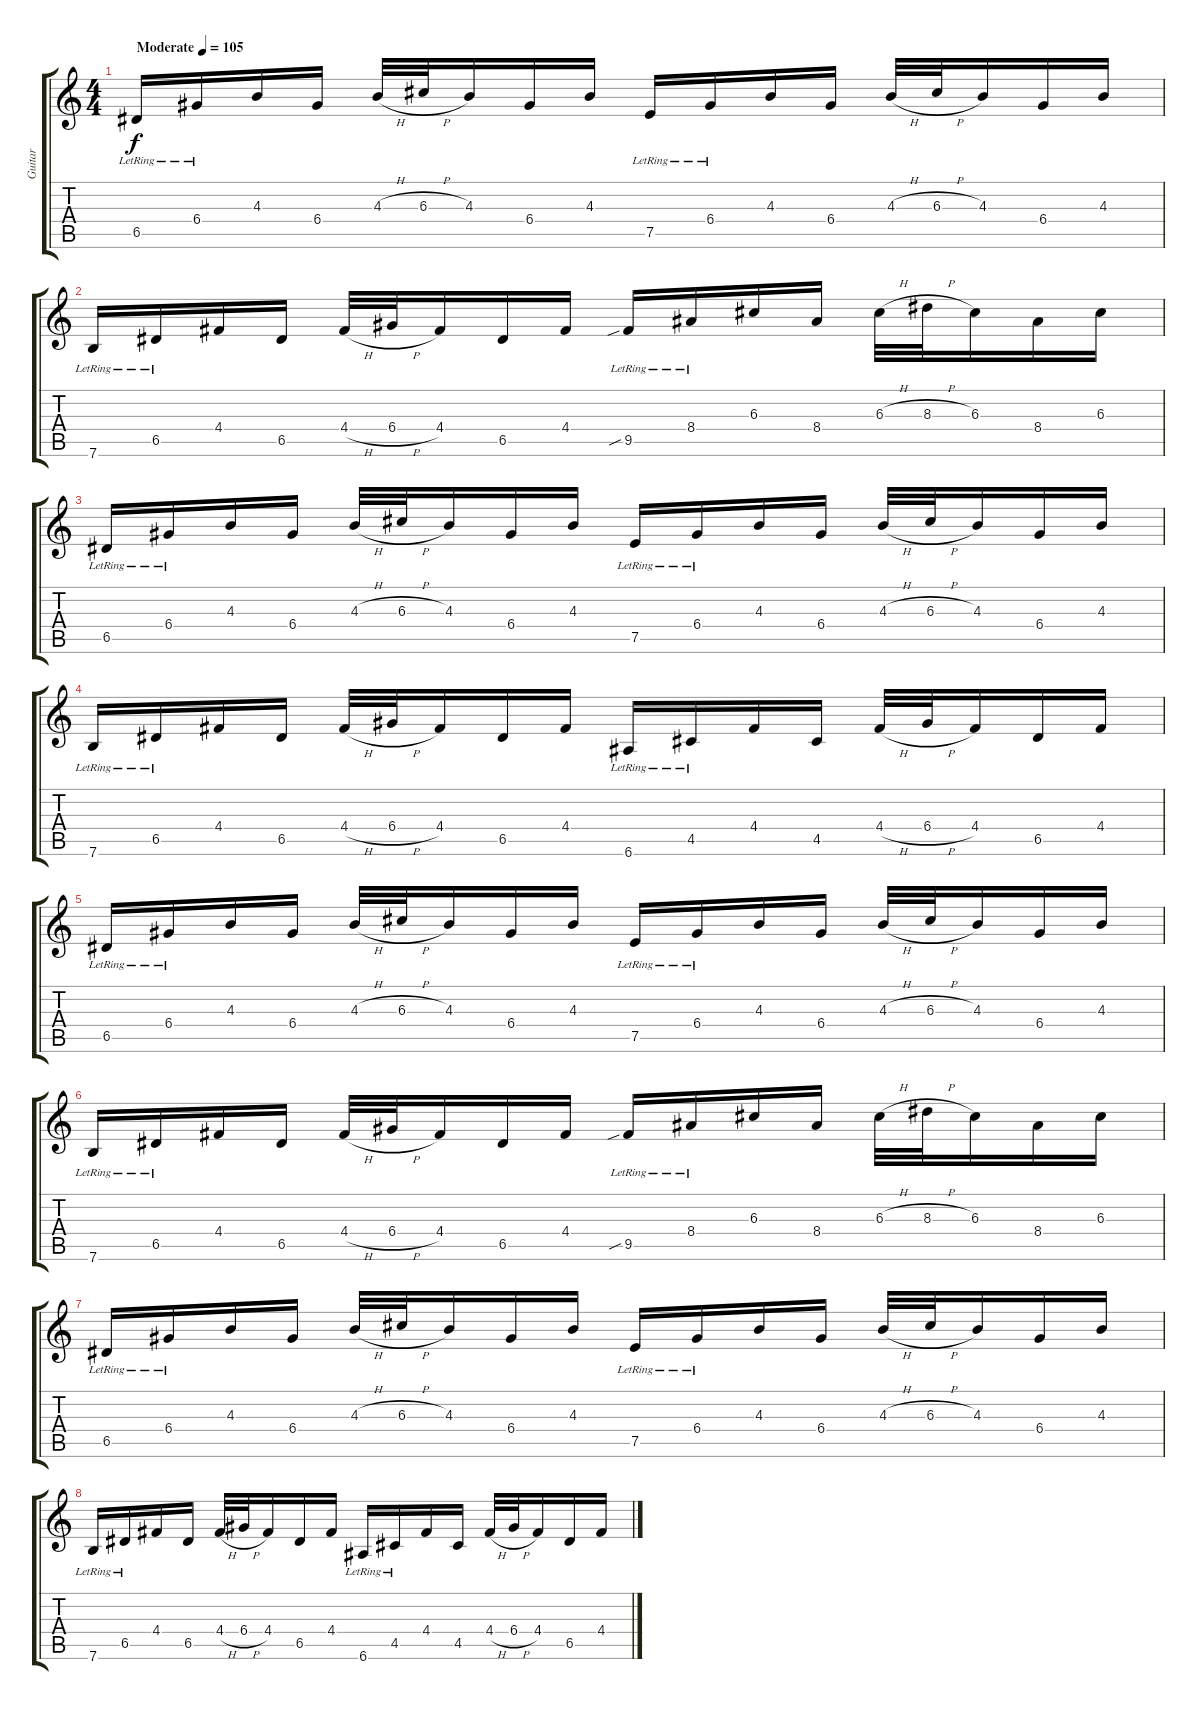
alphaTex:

\track ("Guitar" "Guitar") {instrument electricguitarclean}
\staff {score tabs}
\tuning (E4 B3 G3 D3 A2 E2) {hide}
\ts (4 4)
\tempo (105 "Moderate")
\clef g2
\ks c
6.5{lr}.16{dy f instrument electricguitarclean} 6.4{lr}.16 4.3.16 6.4.16 4.3{h}.32 6.3{h}.32 4.3.16 6.4.16 4.3.16 7.5{lr}.16 6.4{lr}.16 4.3.16 6.4.16 4.3{h}.32 6.3{h}.32 4.3.16 6.4.16 4.3.16 |
7.6{lr}.16 6.5{lr}.16 4.4.16 6.5.16 4.4{h}.32 6.4{h}.32 4.4.16 6.5.16 4.4.16 9.5{sib lr}.16 8.4{lr}.16 6.3.16 8.4.16 6.3{h}.32 8.3{h}.32 6.3.16 8.4.16 6.3.16 |
6.5{lr}.16 6.4{lr}.16 4.3.16 6.4.16 4.3{h}.32 6.3{h}.32 4.3.16 6.4.16 4.3.16 7.5{lr}.16 6.4{lr}.16 4.3.16 6.4.16 4.3{h}.32 6.3{h}.32 4.3.16 6.4.16 4.3.16 |
7.6{lr}.16 6.5{lr}.16 4.4.16 6.5.16 4.4{h}.32 6.4{h}.32 4.4.16 6.5.16 4.4.16 6.6{lr}.16 4.5{lr}.16 4.4.16 4.5.16 4.4{h}.32 6.4{h}.32 4.4.16 6.5.16 4.4.16 |
6.5{lr}.16 6.4{lr}.16 4.3.16 6.4.16 4.3{h}.32 6.3{h}.32 4.3.16 6.4.16 4.3.16 7.5{lr}.16 6.4{lr}.16 4.3.16 6.4.16 4.3{h}.32 6.3{h}.32 4.3.16 6.4.16 4.3.16 |
7.6{lr}.16 6.5{lr}.16 4.4.16 6.5.16 4.4{h}.32 6.4{h}.32 4.4.16 6.5.16 4.4.16 9.5{sib lr}.16 8.4{lr}.16 6.3.16 8.4.16 6.3{h}.32 8.3{h}.32 6.3.16 8.4.16 6.3.16 |
6.5{lr}.16 6.4{lr}.16 4.3.16 6.4.16 4.3{h}.32 6.3{h}.32 4.3.16 6.4.16 4.3.16 7.5{lr}.16 6.4{lr}.16 4.3.16 6.4.16 4.3{h}.32 6.3{h}.32 4.3.16 6.4.16 4.3.16 |
7.6{lr}.16 6.5{lr}.16 4.4.16 6.5.16 4.4{h}.32 6.4{h}.32 4.4.16 6.5.16 4.4.16 6.6{lr}.16 4.5{lr}.16 4.4.16 4.5.16 4.4{h}.32 6.4{h}.32 4.4.16 6.5.16 4.4.16
